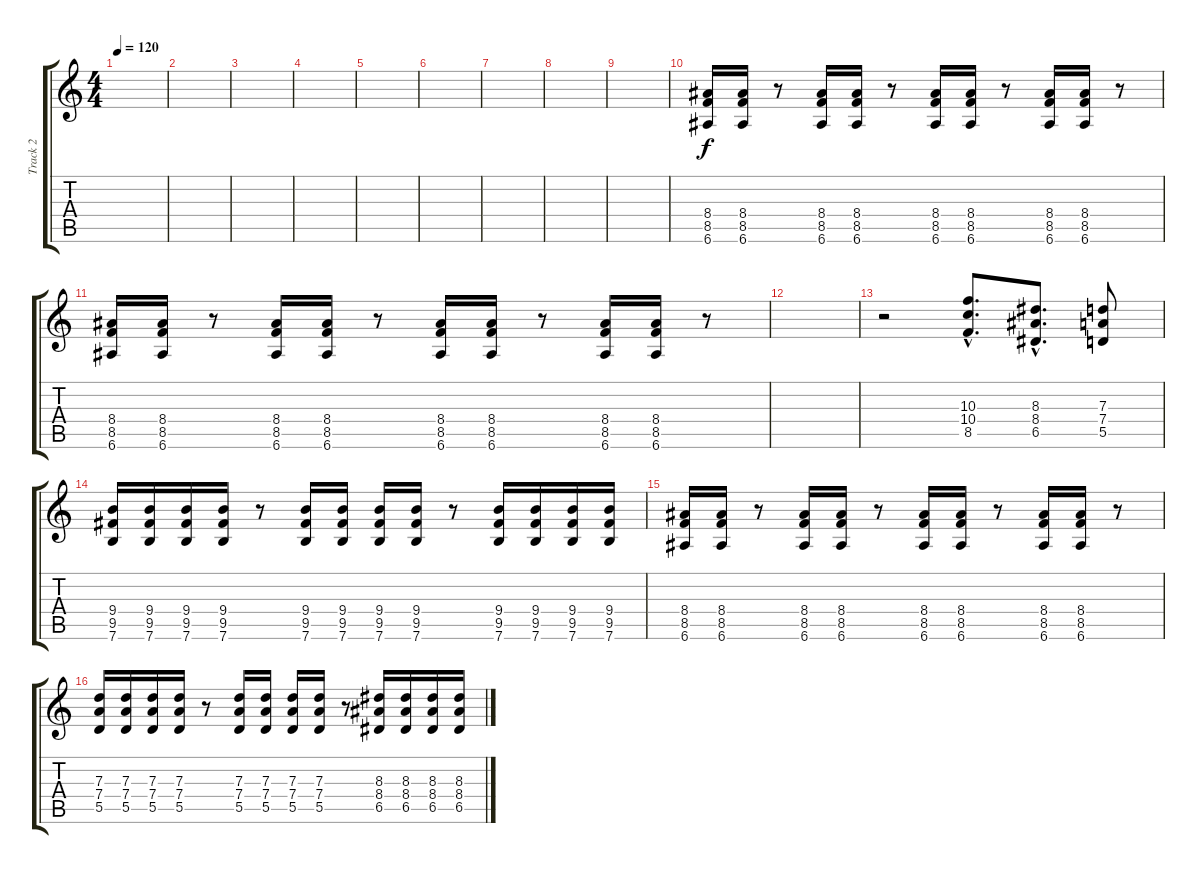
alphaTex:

\track ("Track 2" "Track 2") {instrument overdrivenguitar}
\staff {score tabs}
\tuning (E4 B3 G3 D3 A2 E2) {hide}
\ts (4 4)
\tempo 120
\clef g2
\ks c
|
|
|
|
|
|
|
|
|
(8.4 8.5 6.6).16 (8.4 8.5 6.6).16 r.8 (8.4 8.5 6.6).16 (8.4 8.5 6.6).16 r.8 (8.4 8.5 6.6).16 (8.4 8.5 6.6).16 r.8 (8.4 8.5 6.6).16 (8.4 8.5 6.6).16 r.8 |
(8.4 8.5 6.6).16 (8.4 8.5 6.6).16 r.8 (8.4 8.5 6.6).16 (8.4 8.5 6.6).16 r.8 (8.4 8.5 6.6).16 (8.4 8.5 6.6).16 r.8 (8.4 8.5 6.6).16 (8.4 8.5 6.6).16 r.8 |
|
r.2 (10.3{hac} 10.4{hac} 8.5{hac}).8{d} (8.3{hac} 8.4{hac} 6.5{hac}).8{d} (7.3 7.4 5.5).8 |
(9.4 9.5 7.6).16 (9.4 9.5 7.6).16 (9.4 9.5 7.6).16 (9.4 9.5 7.6).16 r.8 (9.4 9.5 7.6).16 (9.4 9.5 7.6).16 (9.4 9.5 7.6).16 (9.4 9.5 7.6).16 r.8 (9.4 9.5 7.6).16 (9.4 9.5 7.6).16 (9.4 9.5 7.6).16 (9.4 9.5 7.6).16 |
(8.4 8.5 6.6).16 (8.4 8.5 6.6).16 r.8 (8.4 8.5 6.6).16 (8.4 8.5 6.6).16 r.8 (8.4 8.5 6.6).16 (8.4 8.5 6.6).16 r.8 (8.4 8.5 6.6).16 (8.4 8.5 6.6).16 r.8 |
(7.3 7.4 5.5).16 (7.3 7.4 5.5).16 (7.3 7.4 5.5).16 (7.3 7.4 5.5).16 r.8 (7.3 7.4 5.5).16 (7.3 7.4 5.5).16 (7.3 7.4 5.5).16 (7.3 7.4 5.5).16 r.8 (8.3 8.4 6.5).16 (8.3 8.4 6.5).16 (8.3 8.4 6.5).16 (8.3 8.4 6.5).16
